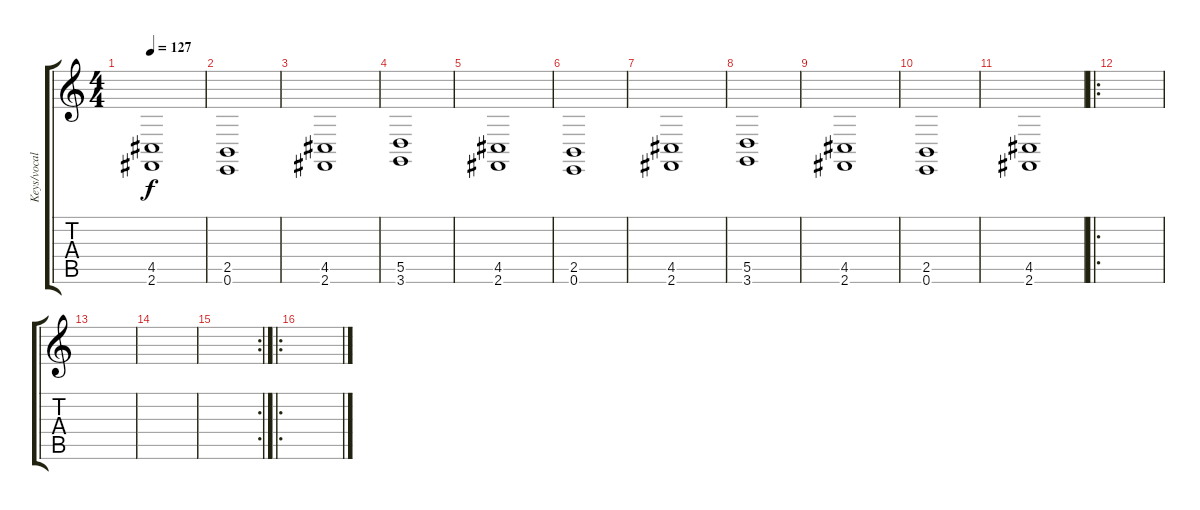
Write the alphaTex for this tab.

\track ("Keys/vocals" "Keys/vocal") {instrument lead2sawtooth}
\staff {score tabs}
\tuning (E4 B3 G3 D3 A2 E2) {hide}
\ts (4 4)
\tempo 127
\clef g2
\ks c
(4.5 2.6).1{dy f} |
(2.5 0.6).1 |
(4.5 2.6).1 |
(5.5 3.6).1{instrument whistle} |
(4.5 2.6).1 |
(2.5 0.6).1 |
(4.5 2.6).1 |
(5.5 3.6).1{instrument whistle} |
(4.5 2.6).1 |
(2.5 0.6).1 |
(4.5 2.6).1 |
\ro
|
|
|
\rc 2
|
\ro
